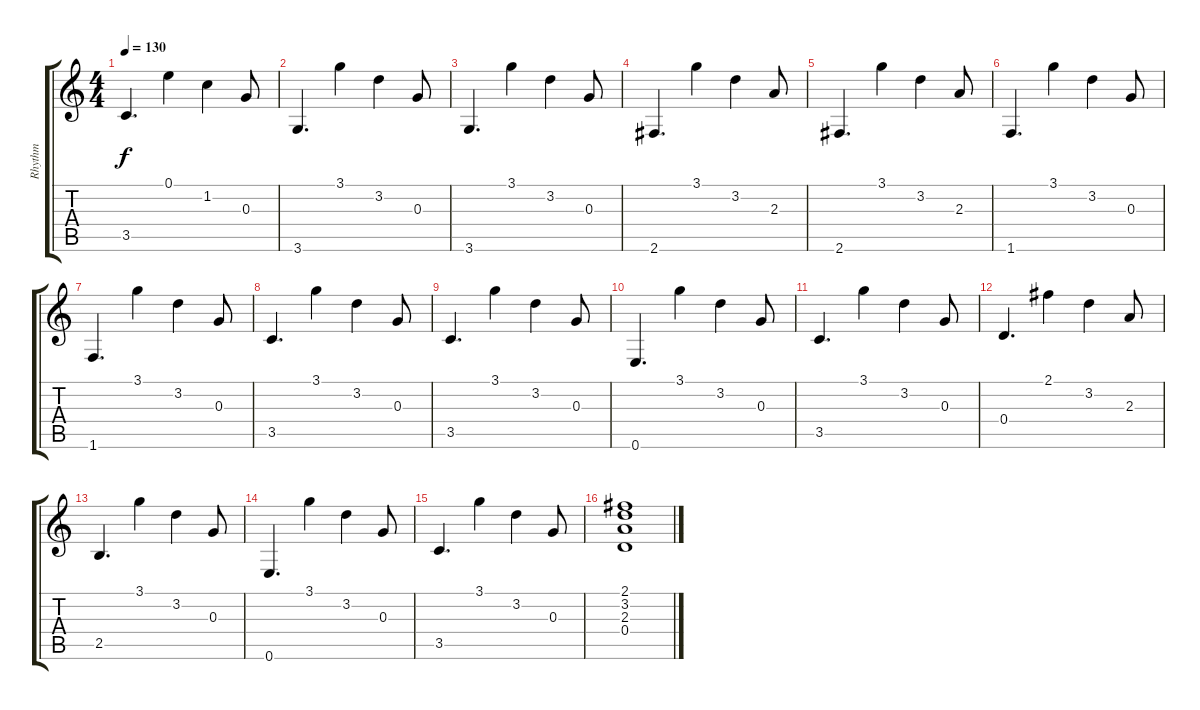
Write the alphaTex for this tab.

\track ("Rhythm" "Rhythm") {instrument electricguitarjazz}
\staff {score tabs}
\tuning (E4 B3 G3 D3 A2 E2) {hide}
\ts (4 4)
\tempo 130
\clef g2
\ks c
3.5.4{d dy f} 0.1.4 1.2.4 0.3.8 |
3.6.4{d} 3.1.4 3.2.4 0.3.8 |
3.6.4{d} 3.1.4 3.2.4 0.3.8 |
2.6.4{d} 3.1.4 3.2.4 2.3.8 |
2.6.4{d} 3.1.4 3.2.4 2.3.8 |
1.6.4{d} 3.1.4 3.2.4 0.3.8 |
1.6.4{d} 3.1.4 3.2.4 0.3.8 |
3.5.4{d} 3.1.4 3.2.4 0.3.8 |
3.5.4{d} 3.1.4 3.2.4 0.3.8 |
0.6.4{d} 3.1.4 3.2.4 0.3.8 |
3.5.4{d} 3.1.4 3.2.4 0.3.8 |
0.4.4{d} 2.1.4 3.2.4 2.3.8 |
2.5.4{d} 3.1.4 3.2.4 0.3.8 |
0.6.4{d} 3.1.4 3.2.4 0.3.8 |
3.5.4{d} 3.1.4 3.2.4 0.3.8 |
(2.1 3.2 2.3 0.4).1
